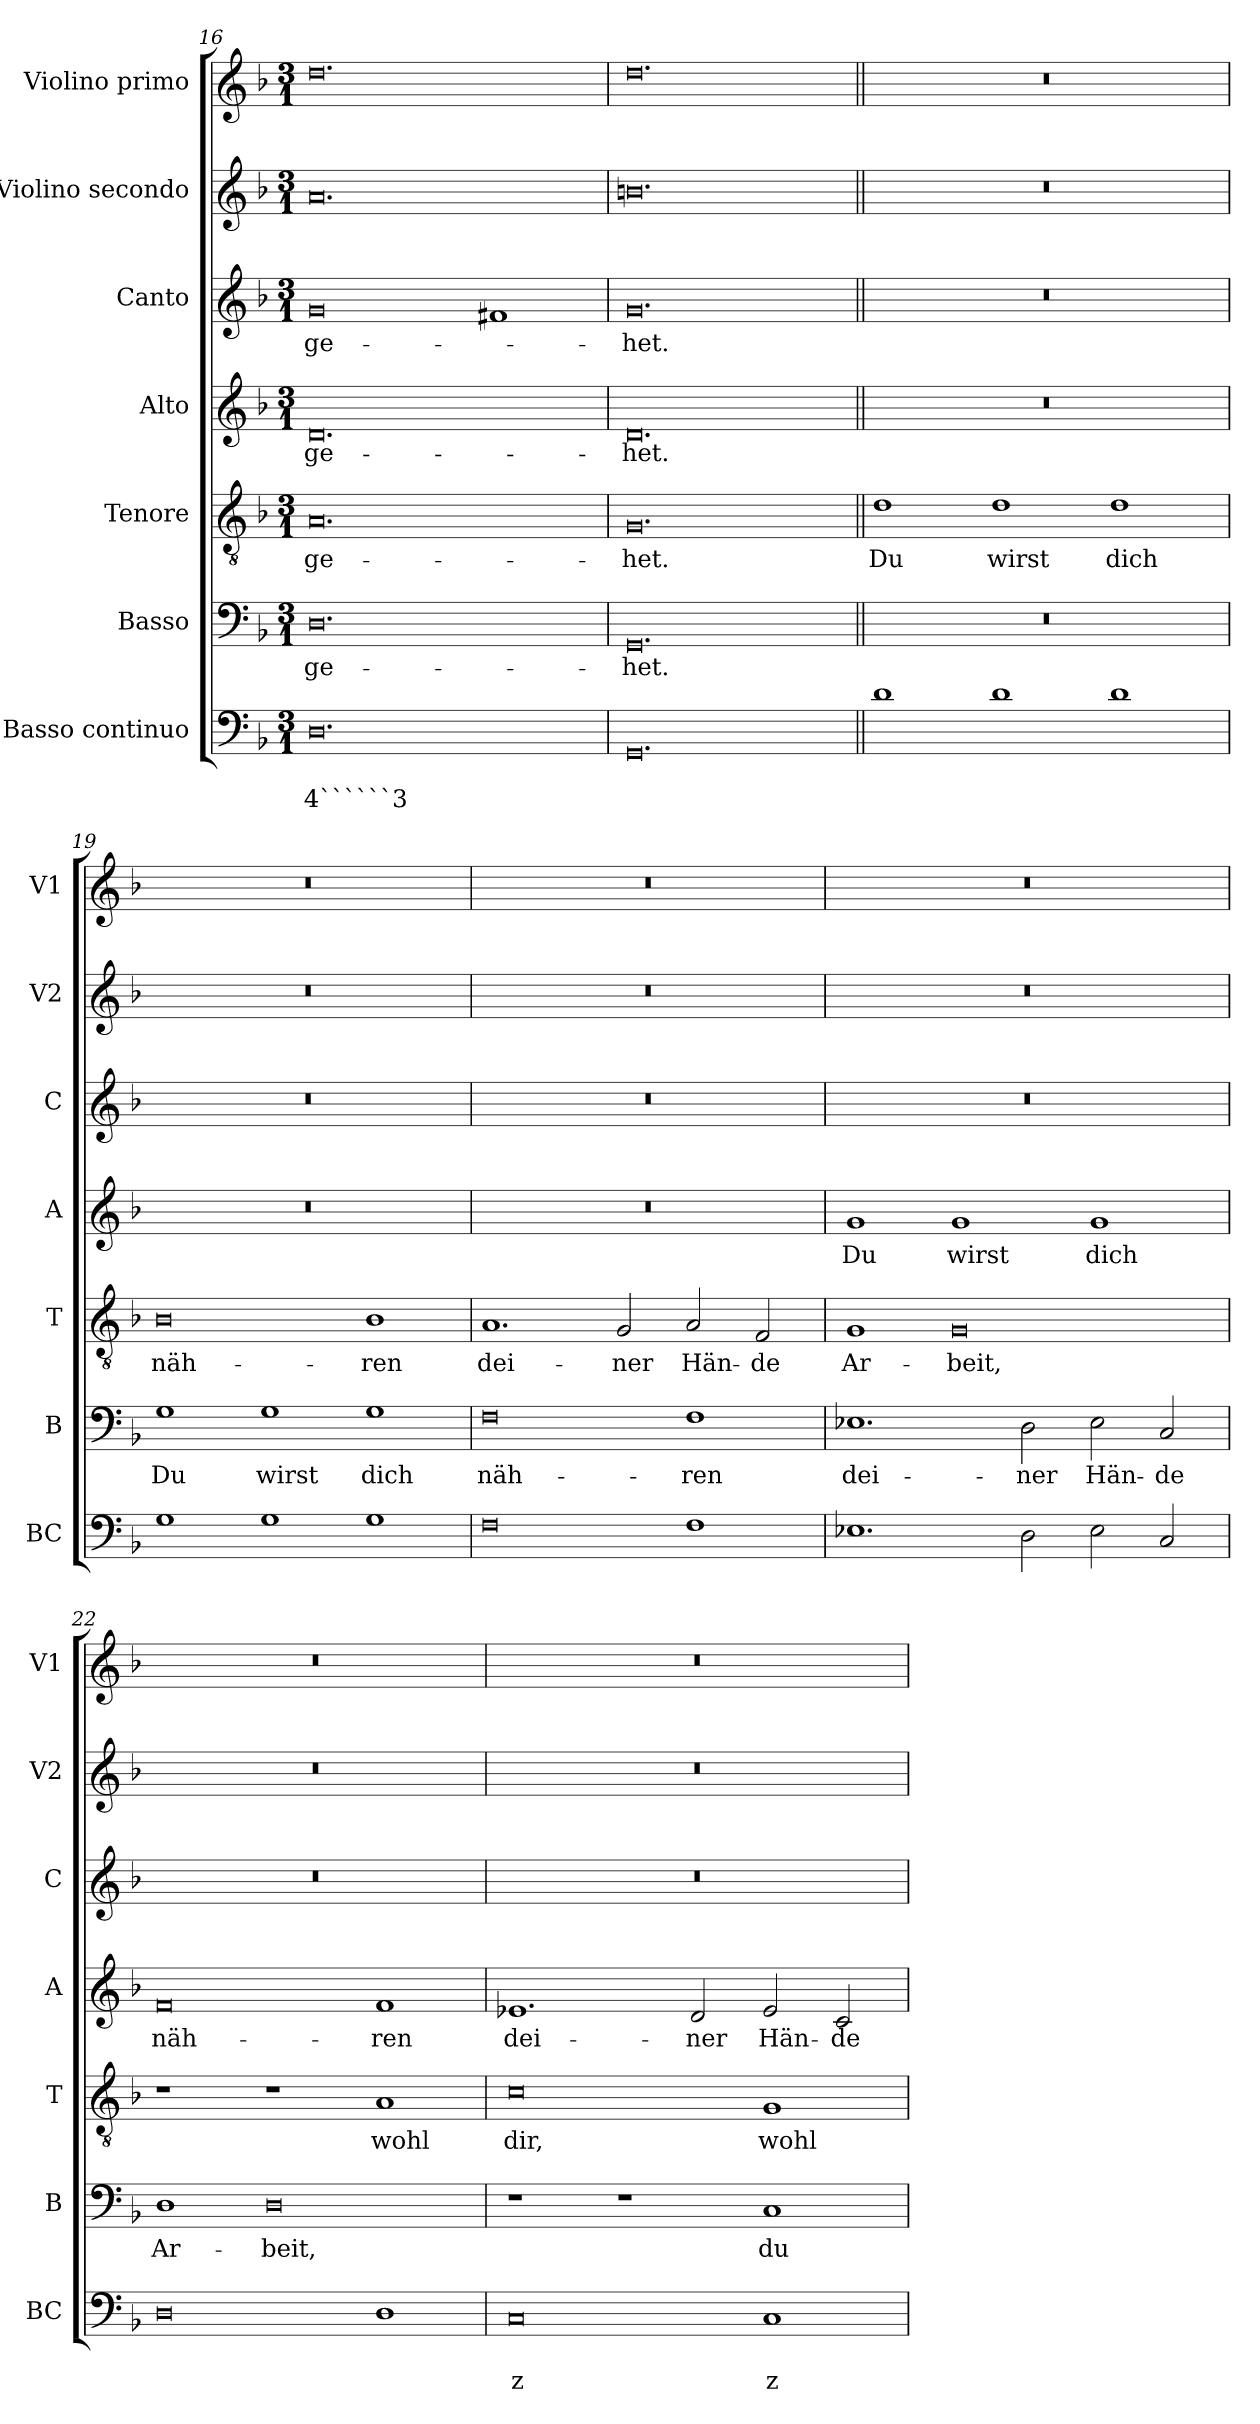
**kern	**text	**text	**kern	**text	**kern	**text	**kern	**text	**kern	**text	**kern	**kern
*part7	*part7	*part7	*part6	*part6	*part5	*part5	*part4	*part4	*part3	*part3	*part2	*part1
*staff7	*staff7	*staff7	*staff6	*staff6	*staff5	*staff5	*staff4	*staff4	*staff3	*staff3	*staff2	*staff1
*I"Basso continuo	*	*	*I"Basso	*	*I"Tenore	*	*I"Alto	*	*I"Canto	*	*I"Violino secondo	*I"Violino primo
*I'BC	*	*	*I'B	*	*I'T	*	*I'A	*	*I'C	*	*I'V2	*I'V1
!!LO:LB:g=z
*clefF4	*	*	*clefF4	*	*clefGv2	*	*clefG2	*	*clefG2	*	*clefG2	*clefG2
*k[b-]	*	*	*k[b-]	*	*k[b-]	*	*k[b-]	*	*k[b-]	*	*k[b-]	*k[b-]
*F:	*	*	*F:	*	*F:	*	*F:	*	*F:	*	*F:	*F:
*M3/1	*	*	*M3/1	*	*M3/1	*	*M3/1	*	*M3/1	*	*M3/1	*M3/1
=16	=16	=16	=16	=16	=16	=16	=16	=16	=16	=16	=16	=16
!	!	!LO:LY:b	!	!LO:LY:b	!	!LO:LY:b	!	!LO:LY:b	!	!LO:LY:b	!	!
0.D	.	4``````3	0.D	ge-	0.A	ge-	0.d	ge-	0g	ge-	0.a	0.dd
.	.	.	.	.	.	.	.	.	1f#X	.	.	.
=17	=17	=17	=17	=17	=17	=17	=17	=17	=17	=17	=17	=17
!	!	!	!	!LO:LY:b	!	!LO:LY:b	!	!LO:LY:b	!	!LO:LY:b	!	!
0.GG	.	.	0.GG	-het.	0.G	-het.	0.d	-het.	0.g	-het.	0.bn	0.dd
=18||	=18||	=18||	=18||	=18||	=18||	=18||	=18||	=18||	=18||	=18||	=18||	=18||
!	!	!	!	!	!	!LO:LY:b	!	!	!	!	!	!
1d	.	.	0.r	.	1d	Du	0.r	.	0.r	.	0.r	0.r
!	!	!	!	!	!	!LO:LY:b	!	!	!	!	!	!
1d	.	.	.	.	1d	wirst	.	.	.	.	.	.
!	!	!	!	!	!	!LO:LY:b	!	!	!	!	!	!
1d	.	.	.	.	1d	dich	.	.	.	.	.	.
=19	=19	=19	=19	=19	=19	=19	=19	=19	=19	=19	=19	=19
!	!	!	!	!LO:LY:b	!	!LO:LY:b	!	!	!	!	!	!
1G	.	.	1G	Du	0B-	näh-	0.r	.	0.r	.	0.r	0.r
!	!	!	!	!LO:LY:b	!	!	!	!	!	!	!	!
1G	.	.	1G	wirst	.	.	.	.	.	.	.	.
!	!	!	!	!LO:LY:b	!	!LO:LY:b	!	!	!	!	!	!
1G	.	.	1G	dich	1B-	-ren	.	.	.	.	.	.
=20	=20	=20	=20	=20	=20	=20	=20	=20	=20	=20	=20	=20
!	!	!	!	!LO:LY:b	!	!LO:LY:b	!	!	!	!	!	!
0F	.	.	0F	näh-	1.A	dei-	0.r	.	0.r	.	0.r	0.r
!	!	!	!	!	!	!LO:LY:b	!	!	!	!	!	!
.	.	.	.	.	2G/	-ner	.	.	.	.	.	.
!	!	!	!	!LO:LY:b	!	!LO:LY:b	!	!	!	!	!	!
1F	.	.	1F	-ren	2A/	Hän-	.	.	.	.	.	.
!	!	!	!	!	!	!LO:LY:b	!	!	!	!	!	!
.	.	.	.	.	2F/	-de	.	.	.	.	.	.
=21	=21	=21	=21	=21	=21	=21	=21	=21	=21	=21	=21	=21
!	!	!	!	!LO:LY:b	!	!LO:LY:b	!	!LO:LY:b	!	!	!	!
1.E-X	.	.	1.E-X	dei-	1G	Ar-	1g	Du	0.r	.	0.r	0.r
!	!	!	!	!	!	!LO:LY:b	!	!LO:LY:b	!	!	!	!
.	.	.	.	.	0G	-beit,	1g	wirst	.	.	.	.
!	!	!	!	!LO:LY:b	!	!	!	!	!	!	!	!
2D\	.	.	2D\	-ner	.	.	.	.	.	.	.	.
!	!	!	!	!LO:LY:b	!	!	!	!LO:LY:b	!	!	!	!
2E-\	.	.	2E-\	Hän-	.	.	1g	dich	.	.	.	.
!	!	!	!	!LO:LY:b	!	!	!	!	!	!	!	!
2C/	.	.	2C/	-de	.	.	.	.	.	.	.	.
=22	=22	=22	=22	=22	=22	=22	=22	=22	=22	=22	=22	=22
!	!	!	!	!LO:LY:b	!	!	!	!LO:LY:b	!	!	!	!
0D	.	.	1D	Ar-	1r	.	0f	näh-	0.r	.	0.r	0.r
!	!	!	!	!LO:LY:b	!	!	!	!	!	!	!	!
.	.	.	0D	-beit,	1r	.	.	.	.	.	.	.
!	!	!	!	!	!	!LO:LY:b	!	!LO:LY:b	!	!	!	!
1D	.	.	.	.	1A	wohl	1f	-ren	.	.	.	.
!!LO:PB:g=z
=23	=23	=23	=23	=23	=23	=23	=23	=23	=23	=23	=23	=23
!	!	!LO:LY:b	!	!	!	!LO:LY:b	!	!LO:LY:b	!	!	!	!
0C	.	z	1r	.	0c	dir,	1.e-X	dei-	0.r	.	0.r	0.r
.	.	.	1r	.	.	.	.	.	.	.	.	.
!	!	!	!	!	!	!	!	!LO:LY:b	!	!	!	!
.	.	.	.	.	.	.	2d/	-ner	.	.	.	.
!	!	!LO:LY:b	!	!LO:LY:b	!	!LO:LY:b	!	!LO:LY:b	!	!	!	!
1C	.	z	1C	du	1G	wohl	2e-/	Hän-	.	.	.	.
!	!	!	!	!	!	!	!	!LO:LY:b	!	!	!	!
.	.	.	.	.	.	.	2c/	-de	.	.	.	.
=	=	=	=	=	=	=	=	=	=	=	=	=
*-	*-	*-	*-	*-	*-	*-	*-	*-	*-	*-	*-	*-
